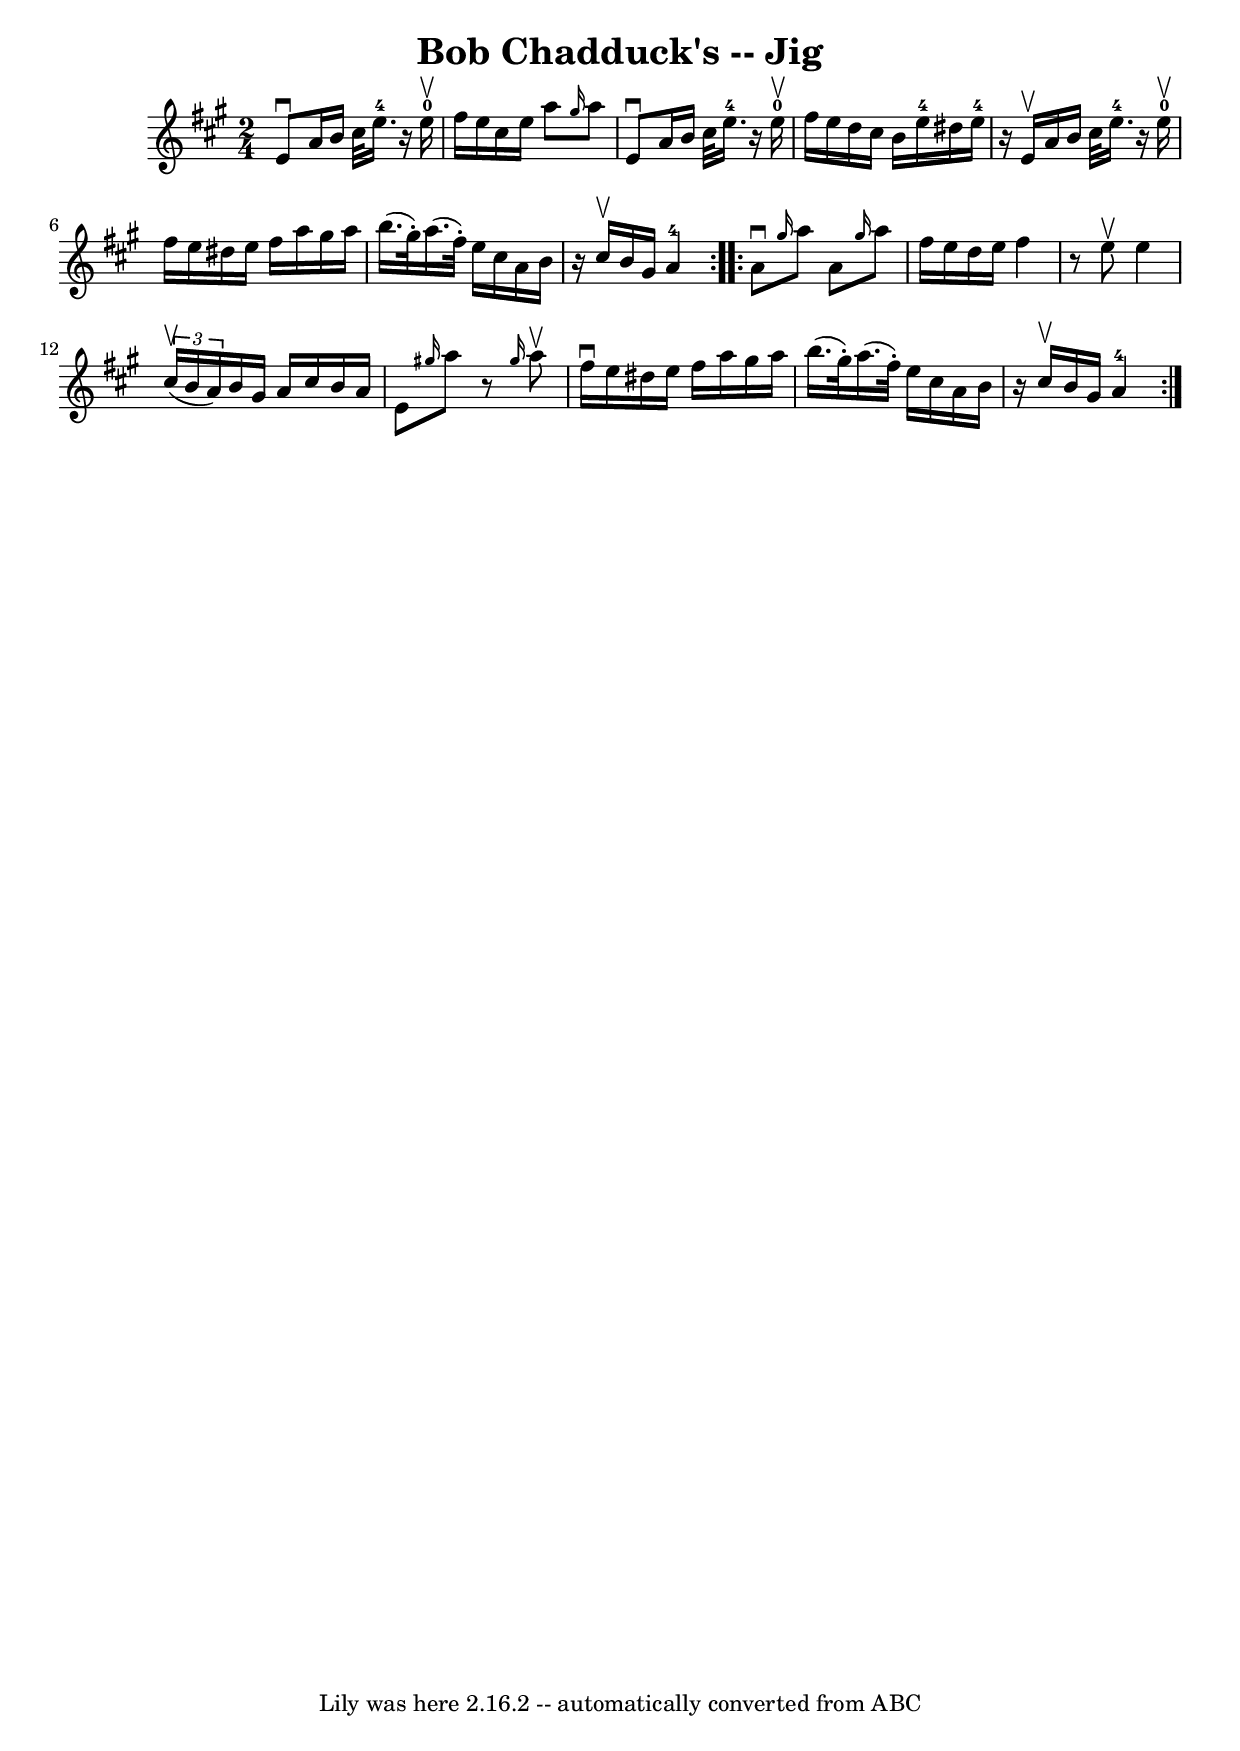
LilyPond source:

\version "2.16.2"
\include "Mammoth.ily"
\header {
  %% book = "Ryan's Mammoth Collection"
  crossRefNumber = "1"
  footnotes = "\\\\113 633"
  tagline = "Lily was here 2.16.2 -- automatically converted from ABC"
  title = "Bob Chadduck's -- Jig"

}
voicedefault =  {



  \repeat volta 2 {

    \time 2/4 
    \key a \major e'8^\downbow a'16 b'16 cis''32 e''16. 
    -4   r16 e''16-0^\upbow   |
    fis''16 e''16 cis''16    
    e''16 a''8  \grace { gis''16  
		       } a''8    |
    e'8^\downbow a'16 
    b'16 cis''32 e''16.-4   r16 e''16-0^\upbow   |
    
    fis''16 e''16 d''16 cis''16 b'16 e''16-4 dis''16 e''16 
    -4   |
    r16 e'16^\upbow a'16 b'16 cis''32 e''16.-4   
    r16 e''16-0^\upbow   |
    fis''16 e''16 dis''16 e''16    
    fis''16 a''16 gis''16 a''16    |
    b''16. (gis''32 -.)   
    a''16. (fis''32 -.) e''16 cis''16 a'16 b'16    |
    r16 
    cis''16^\upbow b'16 gis'16 a'4-4   
  }     
  \repeat volta 2 {
    a'8 
    ^\downbow \grace { gis''16  
		     } a''8 a'8  \grace { gis''16  
					} a''8   
    |
    fis''16 e''16 d''16 e''16 fis''4    |
    r8 e''8 
    ^\upbow e''4    |
    \times 2/3 { cis''16^\upbow(b'16 a'16) 

	       } b'16 gis'16 a'16 cis''16 b'16 a'16    |
    e'8  
    \grace { gis''!16  
	   } a''8    r8 \grace { gis''16  
			       } a''8^\upbow   
    |
    fis''16^\downbow e''16 dis''16 e''16 fis''16 a''16    
    gis''16 a''16    |
    b''16. (gis''32 -.) a''16. (fis''32 -. 
    -) e''16 cis''16 a'16 b'16    |
    r16 cis''16^\upbow   
    b'16 gis'16 a'4-4   
  }   

}

\score{
  <<

    \context Staff="default"
    {
      \voicedefault 
      
    }

  >>
  \layout {
    
  }
  \midi {
  }

}
